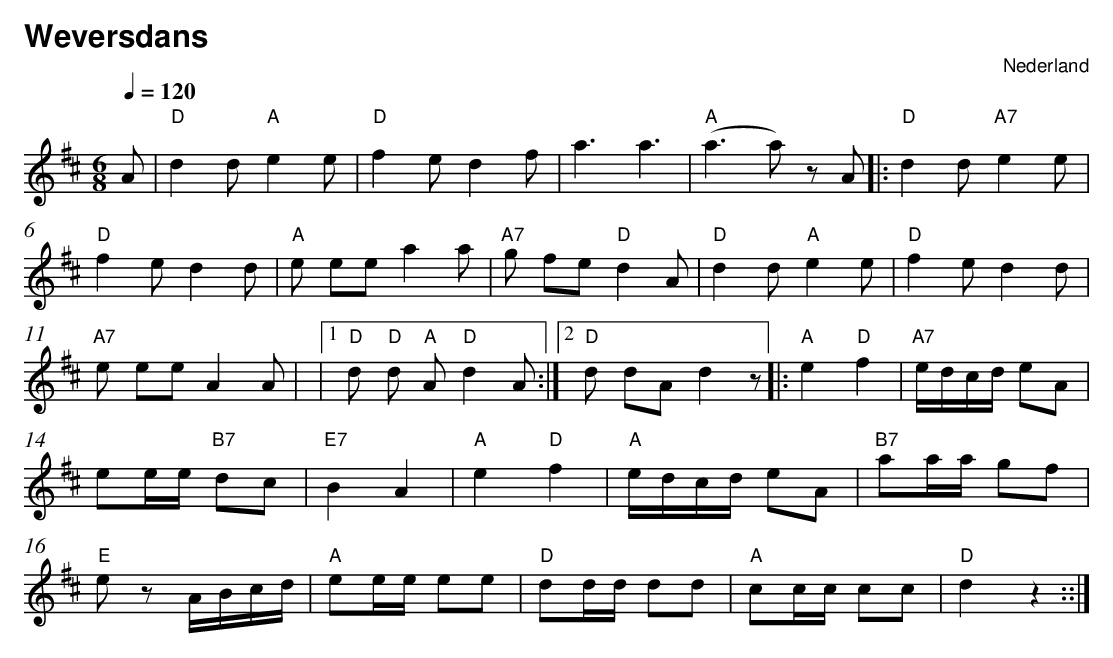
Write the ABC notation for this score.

X:1
T:Weversdans
O:Nederland
M:6/8
L:1/8
Q:1/4=120
K:D
V:1
A |"D" d2 d"A" e2 e|"D" f2 ed2 f|a3 a3 |
"A" (a3 a)z A  |:"D" d2 d"A7" e2 e|"D" f2 ed2 d|"A" e ee a2 a|
"A7" g fe "D" d2 A|"D" d2 d"A" e2 e|"D" f2 ed2 d|"A7" e ee A2 A|
|1 "D" d "D" d"A" A "D" d2 A:|2 "D" d dA d2 z|| |:"A" e2 "D" f2 |"A7" e/d/c/d/ eA |
ee/e/ "B7" dc |"E7" B2 A2 |"A" e2 "D" f2 |"A" e/d/c/d/ eA |
"B7" aa/a/ gf |"E" ez A/B/c/d/ |"A" ee/e/ ee |"D" dd/d/ dd |
"A" cc/c/ cc |"D" d2 z2 ::|
